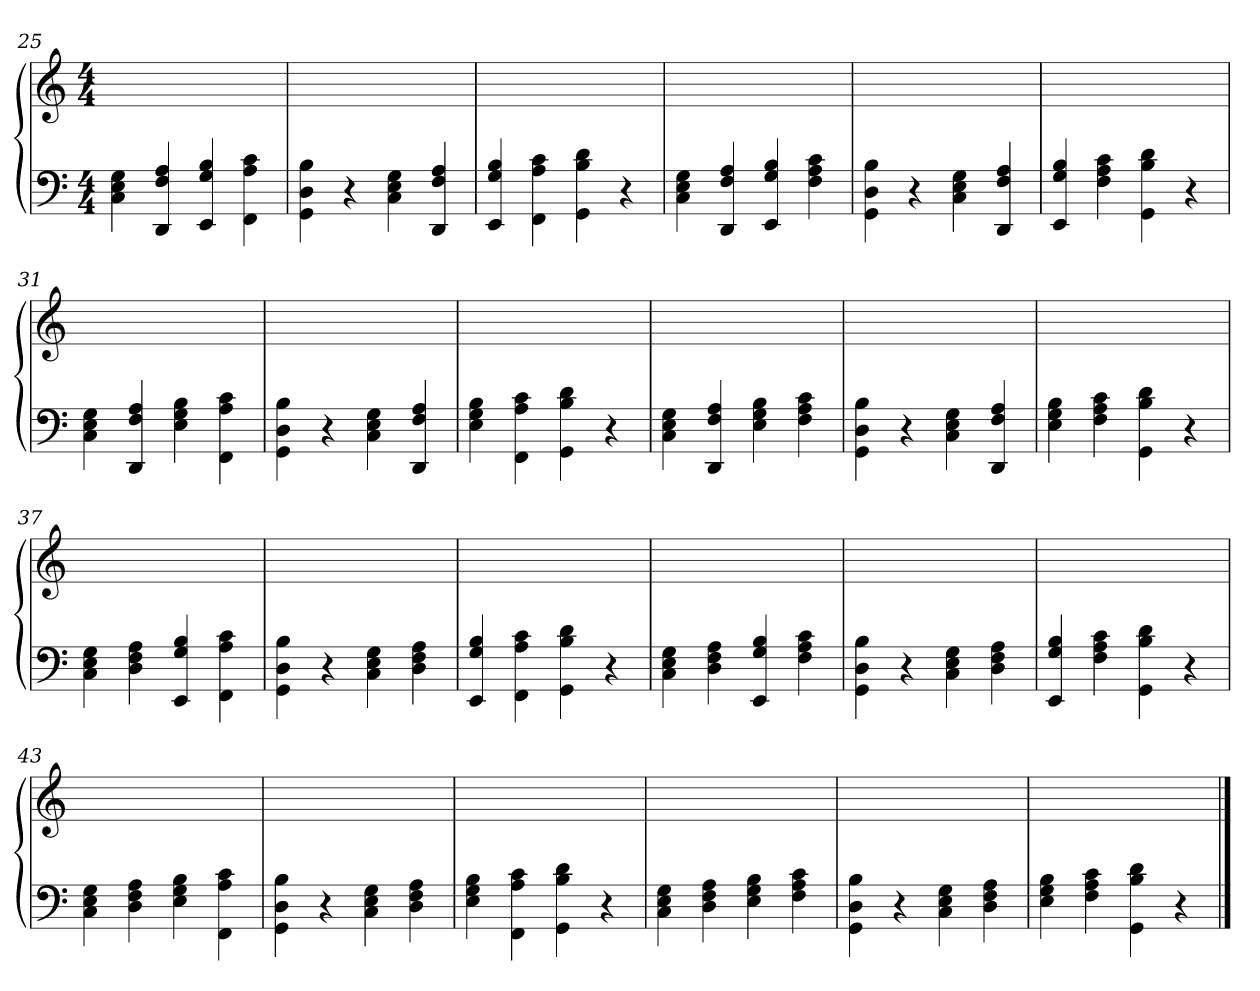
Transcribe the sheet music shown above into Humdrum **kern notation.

**kern	**kern
*part2	*part1
*staff2	*staff1
*clefF4	*clefG2
*k[]	*k[]
*C:	*C:
*M4/4	*M4/4
=25	=25
4C 4E 4G	1ryy
4DD 4F 4A	.
4EE 4G 4B	.
4FF 4A 4c	.
=26	=26
4GG 4D 4B	1ryy
4r	.
4C 4E 4G	.
4DD 4F 4A	.
=27	=27
4EE 4G 4B	1ryy
4FF 4A 4c	.
4GG 4B 4d	.
4r	.
=28	=28
4C 4E 4G	1ryy
4DD 4F 4A	.
4EE 4G 4B	.
4F 4A 4c	.
=29	=29
4GG 4D 4B	1ryy
4r	.
4C 4E 4G	.
4DD 4F 4A	.
=30	=30
4EE 4G 4B	1ryy
4F 4A 4c	.
4GG 4B 4d	.
4r	.
=31	=31
4C 4E 4G	1ryy
4DD 4F 4A	.
4E 4G 4B	.
4FF 4A 4c	.
=32	=32
4GG 4D 4B	1ryy
4r	.
4C 4E 4G	.
4DD 4F 4A	.
=33	=33
4E 4G 4B	1ryy
4FF 4A 4c	.
4GG 4B 4d	.
4r	.
=34	=34
4C 4E 4G	1ryy
4DD 4F 4A	.
4E 4G 4B	.
4F 4A 4c	.
=35	=35
4GG 4D 4B	1ryy
4r	.
4C 4E 4G	.
4DD 4F 4A	.
=36	=36
4E 4G 4B	1ryy
4F 4A 4c	.
4GG 4B 4d	.
4r	.
=37	=37
4C 4E 4G	1ryy
4D 4F 4A	.
4EE 4G 4B	.
4FF 4A 4c	.
=38	=38
4GG 4D 4B	1ryy
4r	.
4C 4E 4G	.
4D 4F 4A	.
=39	=39
4EE 4G 4B	1ryy
4FF 4A 4c	.
4GG 4B 4d	.
4r	.
=40	=40
4C 4E 4G	1ryy
4D 4F 4A	.
4EE 4G 4B	.
4F 4A 4c	.
=41	=41
4GG 4D 4B	1ryy
4r	.
4C 4E 4G	.
4D 4F 4A	.
=42	=42
4EE 4G 4B	1ryy
4F 4A 4c	.
4GG 4B 4d	.
4r	.
=43	=43
4C 4E 4G	1ryy
4D 4F 4A	.
4E 4G 4B	.
4FF 4A 4c	.
=44	=44
4GG 4D 4B	1ryy
4r	.
4C 4E 4G	.
4D 4F 4A	.
=45	=45
4E 4G 4B	1ryy
4FF 4A 4c	.
4GG 4B 4d	.
4r	.
=46	=46
4C 4E 4G	1ryy
4D 4F 4A	.
4E 4G 4B	.
4F 4A 4c	.
=47	=47
4GG 4D 4B	1ryy
4r	.
4C 4E 4G	.
4D 4F 4A	.
=48	=48
4E 4G 4B	1ryy
4F 4A 4c	.
4GG 4B 4d	.
4r	.
==	==
*-	*-
